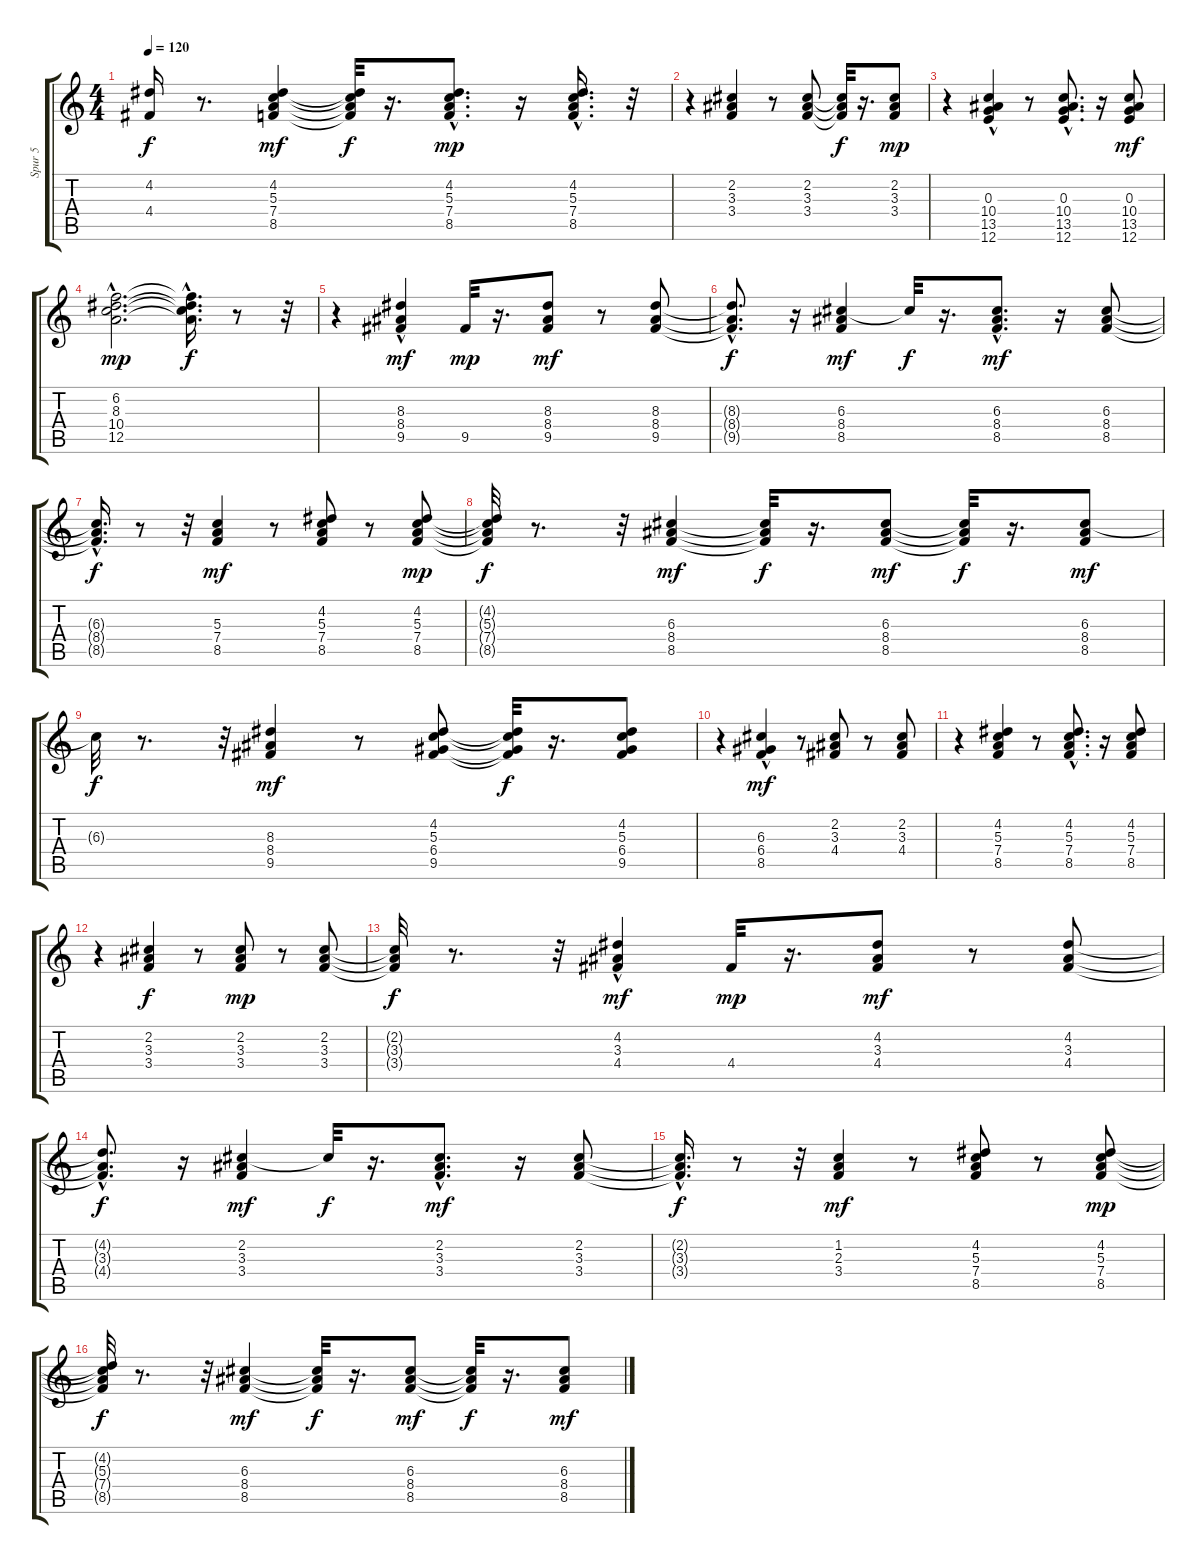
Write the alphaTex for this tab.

\track ("Spur 5" "Spur 5") {instrument acousticguitarsteel}
\staff {score tabs}
\tuning (E4 B3 G3 D3 A2 E2) {hide}
\ts (4 4)
\tempo 120
\clef g2
\ks c
(4.2{t} 4.4{t}).16{dy f} r.8{d} (4.2 5.3 7.4 8.5).4{dy mf} (4.2{t} 5.3{t} 7.4{t} 8.5{t}).32{dy f} r.16{d} (4.2{hac} 5.3{hac} 7.4 8.5).8{d dy mp} r.16 (4.2{hac} 5.3{hac} 7.4{hac} 8.5{hac}).16{d} r.32 |
r.4 (2.2 3.3 3.4).4 r.8 (2.2 3.3 3.4).8 (2.2{t} 3.3{t} 3.4{t}).32{dy f} r.16{d} (2.2 3.3 3.4).8{dy mp} |
r.4 (0.3{hac} 10.4 13.5 12.6{hac}).4 r.8 (0.3 10.4{hac} 13.5 12.6).8{d} r.16 (0.3 10.4 13.5 12.6).8{dy mf} |
(6.2{hac} 8.3{hac} 10.4{hac} 12.5{hac}).2{d dy mp} (6.2{hac t} 8.3{hac t} 10.4{hac t} 12.5{hac t}).16{d dy f} r.8 r.32 |
r.4 (8.3 8.4 9.5{hac}).4{dy mf} 9.5.32{dy mp} r.16{d} (8.3 8.4 9.5).8{dy mf} r.8 (8.3 8.4 9.5).8 |
(8.3{hac t} 8.4{t} 9.5{t}).8{d dy f} r.16 (6.3 8.4 8.5).4{dy mf} 6.3{t}.32{dy f} r.16{d} (6.3{hac} 8.4 8.5).8{d dy mf} r.16 (6.3 8.4 8.5).8 |
(6.3{hac t} 8.4{t} 8.5{hac t}).16{d dy f} r.8 r.32 (5.3 7.4 8.5).4{dy mf} r.8 (4.2 5.3 7.4 8.5).8 r.8 (4.2 5.3 7.4 8.5).8{dy mp} |
(4.2{t} 5.3{t} 7.4{t} 8.5{t}).32{dy f} r.8{d} r.32 (6.3 8.4 8.5).4{dy mf} (6.3{t} 8.4{t} 8.5{t}).32{dy f} r.16{d} (6.3 8.4 8.5).8{dy mf} (6.3{t} 8.4{t} 8.5{t}).32{dy f} r.16{d} (6.3 8.4 8.5).8{dy mf} |
6.3{t}.32{dy f} r.8{d} r.32 (8.3 8.4 9.5).4{dy mf} r.8 (4.2 5.3 6.4 9.5).8 (4.2{t} 5.3{t} 6.4{t} 9.5{t}).32{dy f} r.16{d} (4.2 5.3 6.4 9.5).8 |
r.4 (6.3 6.4 8.5{hac}).4{dy mf} r.8 (2.2 3.3 4.4).8 r.8 (2.2 3.3 4.4).8 |
r.4 (4.2 5.3 7.4 8.5).4 r.8 (4.2{hac} 5.3 7.4 8.5).8{d} r.16 (4.2 5.3 7.4 8.5).8 |
r.4 (2.2 3.3 3.4).4{dy f} r.8 (2.2 3.3 3.4).8{dy mp} r.8 (2.2 3.3 3.4).8 |
(2.2{t} 3.3{t} 3.4{t}).32{dy f} r.8{d} r.32 (4.2 3.3 4.4{hac}).4{dy mf} 4.4.32{dy mp} r.16{d} (4.2 3.3 4.4).8{dy mf} r.8 (4.2 3.3 4.4).8 |
(4.2{hac t} 3.3{t} 4.4{t}).8{d dy f} r.16 (2.2 3.3 3.4).4{dy mf} 2.2{t}.32{dy f} r.16{d} (2.2{hac} 3.3 3.4).8{d dy mf} r.16 (2.2 3.3 3.4).8 |
(2.2{hac t} 3.3{t} 3.4{hac t}).16{d dy f} r.8 r.32 (1.2 2.3 3.4).4{dy mf} r.8 (4.2 5.3 7.4 8.5).8 r.8 (4.2 5.3 7.4 8.5).8{dy mp} |
(4.2{t} 5.3{t} 7.4{t} 8.5{t}).32{dy f} r.8{d} r.32 (6.3 8.4 8.5).4{dy mf} (6.3{t} 8.4{t} 8.5{t}).32{dy f} r.16{d} (6.3 8.4 8.5).8{dy mf} (6.3{t} 8.4{t} 8.5{t}).32{dy f} r.16{d} (6.3 8.4 8.5).8{dy mf}
